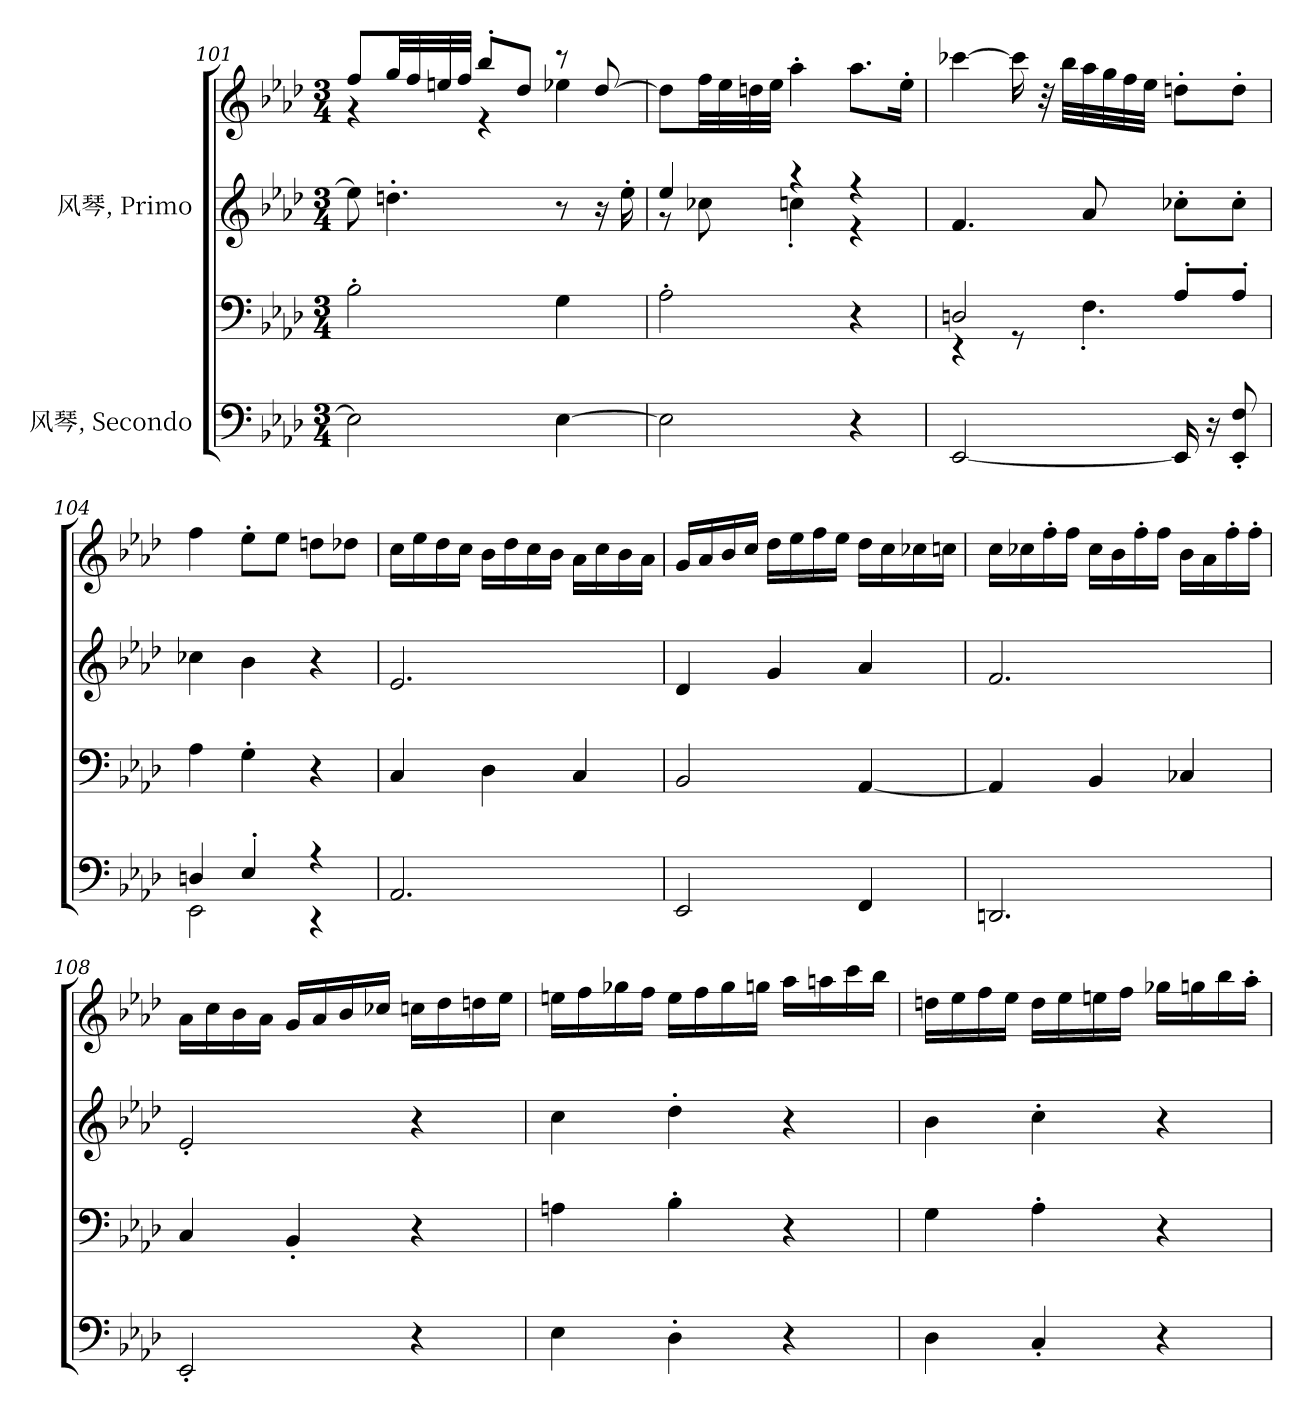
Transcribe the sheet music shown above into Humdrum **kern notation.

**kern	**kern	**kern	**kern
*part2	*part2	*part1	*part1
*staff4	*staff3	*staff2	*staff1
*I"风琴, Secondo	*	*I"风琴, Primo	*
*clefF4	*clefF4	*clefG2	*clefG2
*k[b-e-a-d-]	*k[b-e-a-d-]	*k[b-e-a-d-]	*k[b-e-a-d-]
*M3/4	*M3/4	*M3/4	*M3/4
=101	=101	=101	=101
*	*	*	*^
2E-\]	2B-'\	8ee-\]	8ff/L	4r
.	.	4.ddn'\	32gg/LL	.
.	.	.	32ff/	.
.	.	.	32een/	.
.	.	.	32ff/JJJ	.
.	.	.	8bb-'/L	4r
.	.	.	8dd-/J	.
[4E-\	4G\	8r	8r	4ee-X\
.	.	16r	[8dd-/	.
.	.	16ee-'\	.	.
*	*	*	*v	*v
=102	=102	=102	=102
*	*	*^	*
2E-\]	2A-'\	4ee-/	8r	8dd-\L]
.	.	.	8cc-X\	32ff\LL
.	.	.	.	32ee-\
.	.	.	.	32ddn\
.	.	.	.	32ee-\JJJ
.	.	4r	4ccn'\	4aa-'\
4r	4r	4r	4r	8.aa-\L
.	.	.	.	16ee-'\Jk
*	*	*v	*v	*
!!LO:LB:g=z
=103	=103	=103	=103
*	*^	*	*
[2EE-/	2Dn/	4r	4.f/	[4ccc-X\
.	.	8r	.	16ccc-\]
.	.	.	.	32r
.	.	.	.	32bb-\LLL
.	.	4.F'\	8a-/	32aa-\
.	.	.	.	32gg\
.	.	.	.	32ff\
.	.	.	.	32ee-\JJJ
16EE-/]	8A-'/L	.	8cc-X'\L	8ddn'\L
16r	.	.	.	.
8EE-/' 8F/'	8A-'/J	.	8cc-'\J	8dd'\J
*	*v	*v	*	*
=104	=104	=104	=104
*^	*	*	*
4Dn/	2EE-\	4A-\	4cc-X\	4ff\
4E-'/	.	4G'\	4b-\	8ee-'\L
.	.	.	.	8ee-\J
4r	4r	4r	4r	8ddn\L
.	.	.	.	8dd-X\J
*v	*v	*	*	*
=105	=105	=105	=105
2.AA-/	4C/	2.e-/	16cc\LL
.	.	.	16ee-\
.	.	.	16dd-\
.	.	.	16cc\JJ
.	4D-\	.	16b-\LL
.	.	.	16dd-\
.	.	.	16cc\
.	.	.	16b-\JJ
.	4C/	.	16a-\LL
.	.	.	16cc\
.	.	.	16b-\
.	.	.	16a-\JJ
!!LO:LB:g=z
=106	=106	=106	=106
2EE-/	2BB-/	4d-/	16g/LL
.	.	.	16a-/
.	.	.	16b-/
.	.	.	16cc/JJ
.	.	4g/	16dd-\LL
.	.	.	16ee-\
.	.	.	16ff\
.	.	.	16ee-\JJ
4FF/	[4AA-/	4a-/	16dd-\LL
.	.	.	16cc\
.	.	.	16cc-X\
.	.	.	16ccn\JJ
=107	=107	=107	=107
2.DDn/	4AA-/]	2.f/	16cc\LL
.	.	.	16cc-X\
.	.	.	16ff'\
.	.	.	16ff\JJ
.	4BB-/	.	16cc-\LL
.	.	.	16b-\
.	.	.	16ff'\
.	.	.	16ff\JJ
.	4C-X/	.	16b-\LL
.	.	.	16a-\
.	.	.	16ff'\
.	.	.	16ff'\JJ
=108	=108	=108	=108
2EE-'/	4C/	2e-'/	16a-\LL
.	.	.	16cc\
.	.	.	16b-\
.	.	.	16a-\JJ
.	4BB-'/	.	16g/LL
.	.	.	16a-/
.	.	.	16b-/
.	.	.	16cc-X/JJ
4r	4r	4r	16ccn\LL
.	.	.	16dd-\
.	.	.	16ddn\
.	.	.	16ee-\JJ
!!LO:PB:g=z
=109	=109	=109	=109
4E-\	4An\	4cc\	16een\LL
.	.	.	16ff\
.	.	.	16gg-X\
.	.	.	16ff\JJ
4D-'\	4B-'\	4dd-'\	16ee\LL
.	.	.	16ff\
.	.	.	16gg-\
.	.	.	16ggn\JJ
4r	4r	4r	16aa-\LL
.	.	.	16aan\
.	.	.	16ccc\
.	.	.	16bb-\JJ
=110	=110	=110	=110
4D-\	4G\	4b-\	16ddn\LL
.	.	.	16ee-\
.	.	.	16ff\
.	.	.	16ee-\JJ
4C'/	4A-'\	4cc'\	16dd\LL
.	.	.	16ee-\
.	.	.	16een\
.	.	.	16ff\JJ
4r	4r	4r	16gg-X\LL
.	.	.	16ggn\
.	.	.	16bb-\
.	.	.	16aa-'\JJ
=	=	=	=
*-	*-	*-	*-
